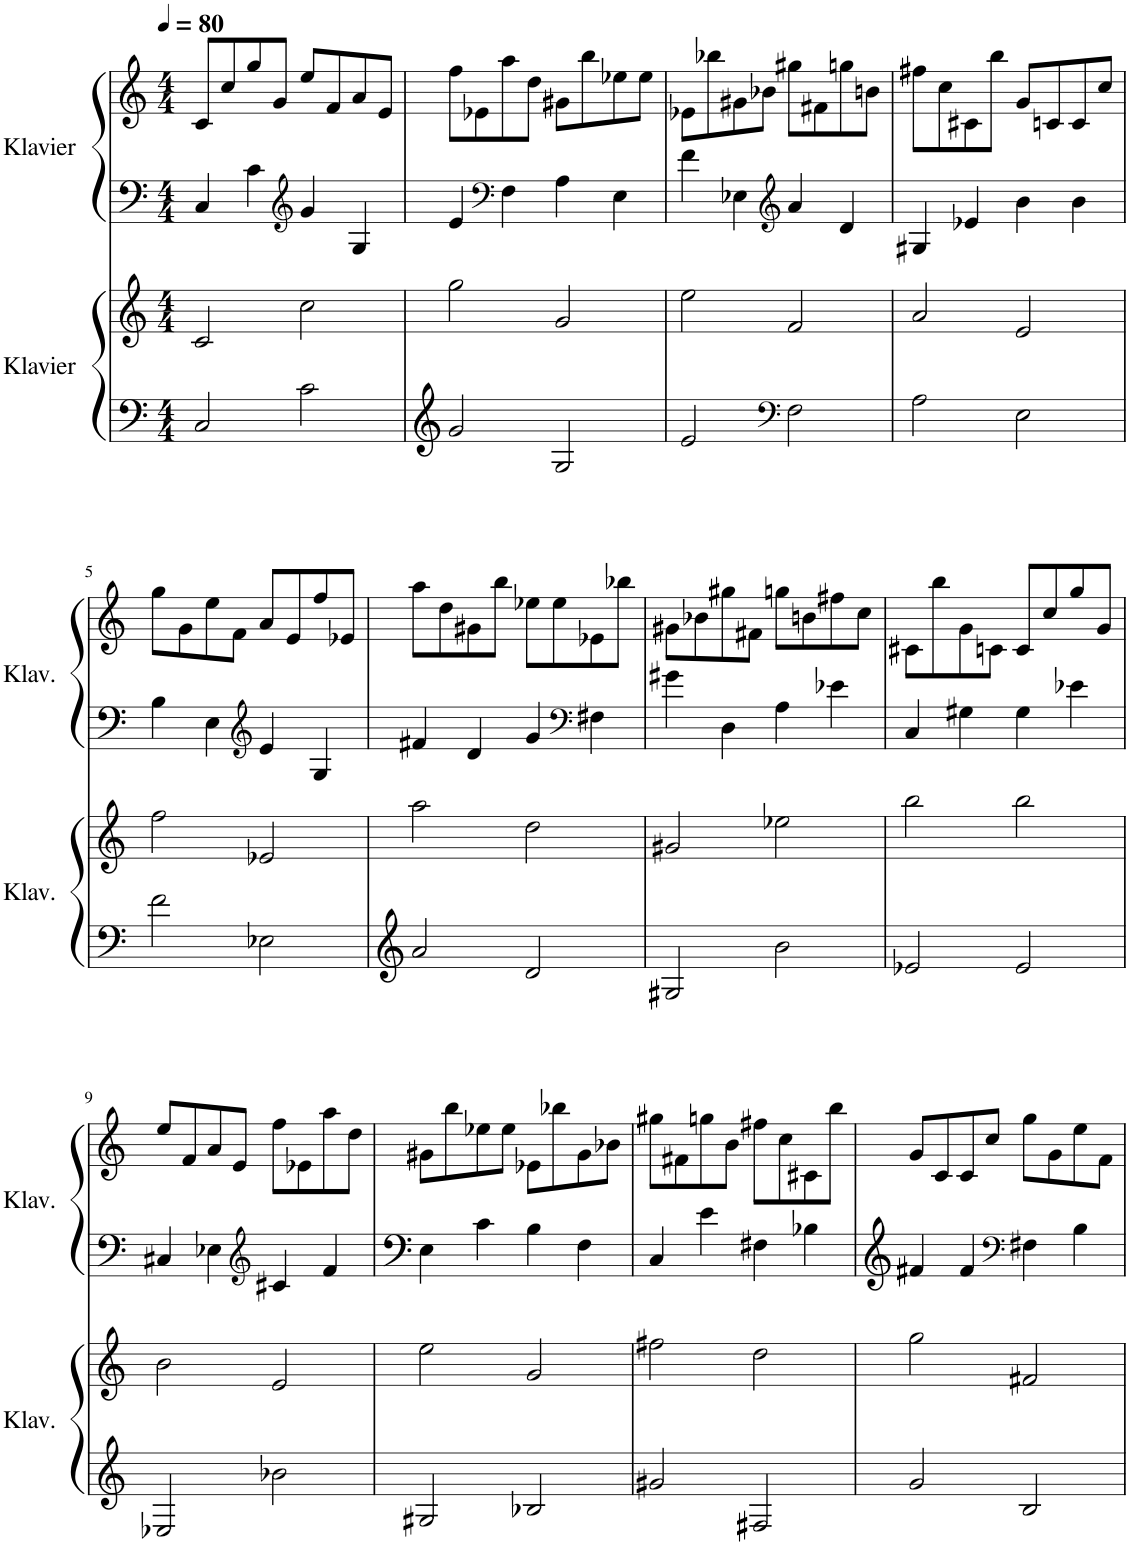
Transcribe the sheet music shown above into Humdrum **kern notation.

**kern	**kern	**kern	**kern
*part2	*part2	*part1	*part1
*staff4	*staff3	*staff2	*staff1
*I"Klavier	*	*I"Klavier	*
*I'Klav.	*	*I'Klav.	*
*clefF4	*clefG2	*clefF4	*clefG2
*k[]	*k[]	*k[]	*k[]
*M4/4	*M4/4	*M4/4	*M4/4
*MM80	*MM80	*MM80	*MM80
=1	=1	=1	=1
2C/	2c/	4C/	8c/L
.	.	.	8cc/
.	.	4c\	8gg/
.	.	.	8g/J
*	*	*clefG2	*
2c\	2cc\	4g/	8ee/L
.	.	.	8f/
.	.	4G/	8a/
.	.	.	8e/J
=2	=2	=2	=2
2g/	2gg\	4e/	8ff\L
.	.	.	8e-X\
*	*	*clefF4	*
.	.	4F\	8aa\
.	.	.	8dd\J
2G/	2g/	4A\	8g#X\L
.	.	.	8bb\
.	.	4E\	8ee-X\
.	.	.	8ee-\J
=3	=3	=3	=3
2e/	2ee\	4f\	8e-X\L
.	.	.	8bb-X\
.	.	4E-X\	8g#X\
.	.	.	8b-X\J
*clefF4	*	*clefG2	*
2F\	2f/	4a/	8gg#X\L
.	.	.	8f#X\
.	.	4d/	8ggn\
.	.	.	8bn\J
=4	=4	=4	=4
2A\	2a/	4G#X/	8ff#X\L
.	.	.	8cc\
.	.	4e-X/	8c#X\
.	.	.	8bb\J
2E\	2e/	4b\	8g/L
.	.	.	8cn/
.	.	4b\	8c/
.	.	.	8cc/J
!!LO:LB:g=z
=5	=5	=5	=5
2f\	2ff\	4B\	8gg\L
.	.	.	8g\
.	.	4E\	8ee\
.	.	.	8f\J
*	*	*clefG2	*
2E-X\	2e-X/	4e/	8a/L
.	.	.	8e/
.	.	4G/	8ff/
.	.	.	8e-X/J
=6	=6	=6	=6
2a/	2aa\	4f#X/	8aa\L
.	.	.	8dd\
.	.	4d/	8g#X\
.	.	.	8bb\J
2d/	2dd\	4g/	8ee-X\L
.	.	.	8ee-\
*	*	*clefF4	*
.	.	4F#X\	8e-X\
.	.	.	8bb-X\J
=7	=7	=7	=7
2G#X/	2g#X/	4g#X\	8g#X\L
.	.	.	8b-X\
.	.	4D\	8gg#X\
.	.	.	8f#X\J
2b\	2ee-X\	4A\	8ggn\L
.	.	.	8bn\
.	.	4e-X\	8ff#X\
.	.	.	8cc\J
=8	=8	=8	=8
2e-X/	2bb\	4C/	8c#X\L
.	.	.	8bb\
.	.	4G#X\	8g\
.	.	.	8cn\J
2e-/	2bb\	4G#\	8c/L
.	.	.	8cc/
.	.	4e-X\	8gg/
.	.	.	8g/J
!!LO:LB:g=z
=9	=9	=9	=9
2E-X/	2b\	4C#X/	8ee/L
.	.	.	8f/
.	.	4E-X\	8a/
.	.	.	8e/J
*	*	*clefG2	*
2b-X\	2e/	4c#X/	8ff\L
.	.	.	8e-X\
.	.	4f/	8aa\
.	.	.	8dd\J
=10	=10	=10	=10
2G#X/	2ee\	4E\	8g#X\L
.	.	.	8bb\
.	.	4c\	8ee-X\
.	.	.	8ee-\J
2B-X/	2g/	4B\	8e-X\L
.	.	.	8bb-X\
.	.	4F\	8g#\
.	.	.	8b-X\J
=11	=11	=11	=11
2g#X/	2ff#X\	4C/	8gg#X\L
.	.	.	8f#X\
.	.	4e\	8ggn\
.	.	.	8b\J
2F#X/	2dd\	4F#X\	8ff#X\L
.	.	.	8cc\
.	.	4B-X\	8c#X\
.	.	.	8bb\J
=12	=12	=12	=12
2g/	2gg\	4f#X/	8g/L
.	.	.	8c/
.	.	4f#/	8c/
.	.	.	8cc/J
*	*	*clefF4	*
2B/	2f#X/	4F#X\	8gg\L
.	.	.	8g\
.	.	4B\	8ee\
.	.	.	8f\J
=	=	=	=
*-	*-	*-	*-
